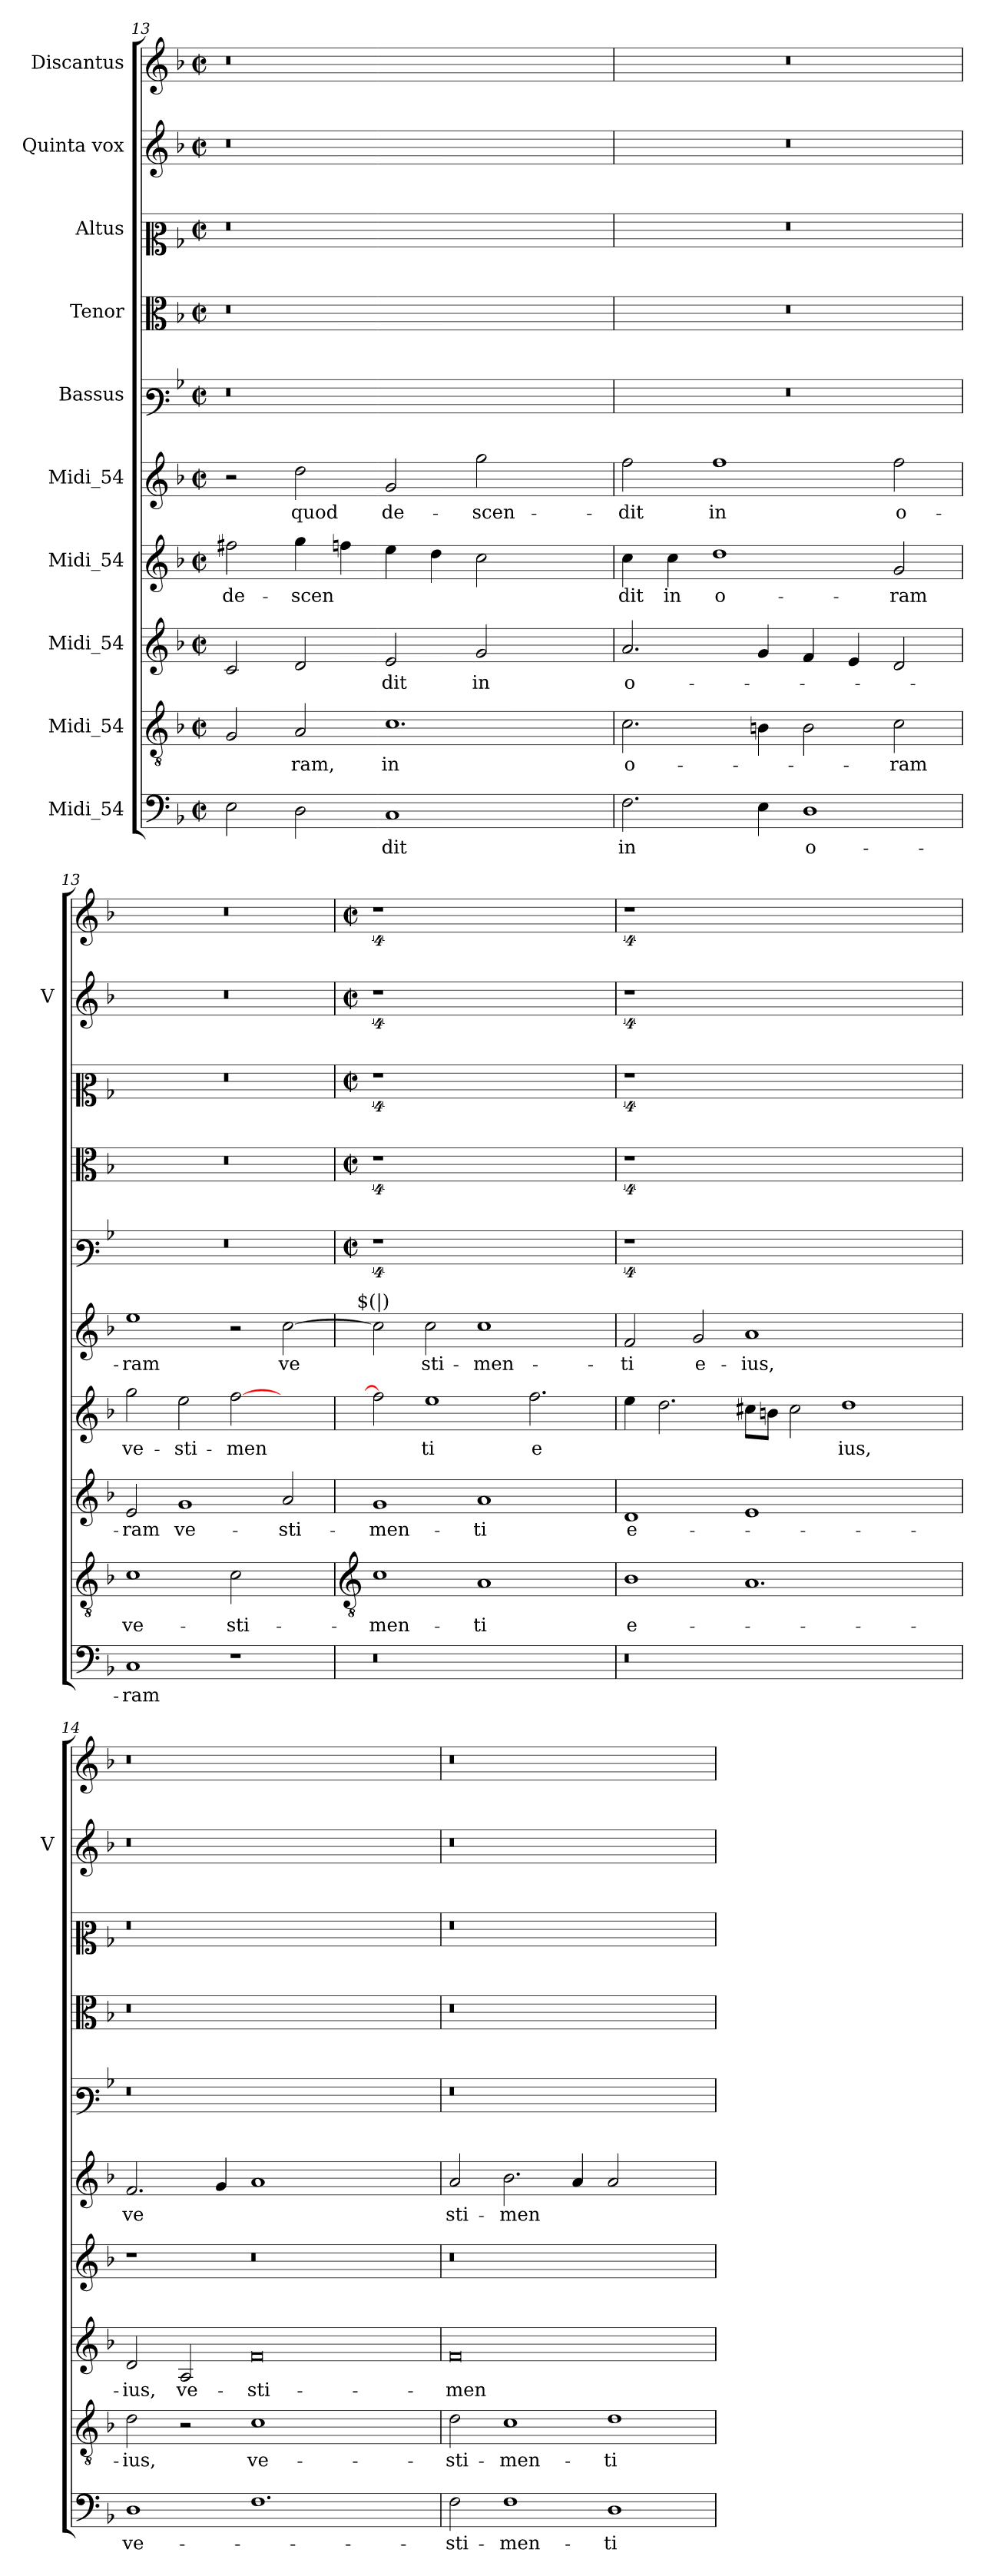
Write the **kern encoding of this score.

**kern	**text	**kern	**text	**kern	**text	**kern	**text	**kern	**text	**kern	**kern	**kern	**kern	**kern
*part10	*part10	*part9	*part9	*part8	*part8	*part7	*part7	*part6	*part6	*part5	*part4	*part3	*part2	*part1
*staff10	*staff10	*staff9	*staff9	*staff8	*staff8	*staff7	*staff7	*staff6	*staff6	*staff5	*staff4	*staff3	*staff2	*staff1
*I"Midi_54	*	*I"Midi_54	*	*I"Midi_54	*	*I"Midi_54	*	*I"Midi_54	*	*I"Bassus	*I"Tenor	*I"Altus	*I"Quinta vox	*I"Discantus
*	*	*	*	*	*	*	*	*	*	*	*	*	*I'V	*
*clefF4	*	*clefGv2	*	*clefG2	*	*clefG2	*	*clefG2	*	*clefF3	*clefC3	*clefC2	*clefG2	*clefG2
*k[b-]	*	*k[b-]	*	*k[b-]	*	*k[b-]	*	*k[b-]	*	*k[b-]	*k[b-]	*k[b-]	*k[b-]	*k[b-]
*F:	*	*F:	*	*F:	*	*F:	*	*F:	*	*F:	*F:	*F:	*F:	*F:
*M4/2	*	*M4/2	*	*M4/2	*	*M4/2	*	*M4/2	*	*M4/2	*M4/2	*M4/2	*M4/2	*M4/2
*met(c|)	*	*met(c|)	*	*met(c|)	*	*met(c|)	*	*met(c|)	*	*met(c|)	*met(c|)	*met(c|)	*met(c|)	*met(c|)
=13	=13	=13	=13	=13	=13	=13	=13	=13	=13	=13	=13	=13	=13	=13
!	!LO:LY:b	!	!	!	!	!	!LO:LY:b	!	!	!	!	!	!	!
2E	--	2G	.	2c	.	2ff#X	de-	2r	.	0r	0r	0r	0r	0r
!	!	!	!LO:LY:b	!	!	!	!LO:LY:b	!	!LO:LY:b	!	!	!	!	!
2D	.	2A	-ram,	2d	.	4gg	-scen	2dd	quod	.	.	.	.	.
.	.	.	.	.	.	4ffn	.	.	.	.	.	.	.	.
!	!LO:LY:b	!	!LO:LY:b	!	!LO:LY:b	!	!	!	!LO:LY:b	!	!	!	!	!
1C	dit	1.c	in	2e	-dit	4ee	.	2g	de-	.	.	.	.	.
.	.	.	.	.	.	4dd	.	.	.	.	.	.	.	.
!	!	!	!	!	!LO:LY:b	!	!	!	!LO:LY:b	!	!	!	!	!
.	.	.	.	2g	in	2cc	.	2gg	-scen-	.	.	.	.	.
2ryy	.	.	.	2ryy	.	2ryy	.	2ryy	.	2ryy	2ryy	2ryy	2ryy	2ryy
=13	=13	=13	=13	=13	=13	=13	=13	=13	=13	=13	=13	=13	=13	=13
!	!LO:LY:b	!	!LO:LY:b	!	!LO:LY:b	!	!LO:LY:b	!	!LO:LY:b	!	!	!	!	!
2.F	in	2.c	o-	2.a	o-	4cc	dit	2ff	-dit	0r	0r	0r	0r	0r
!	!	!	!	!	!	!	!LO:LY:b	!	!	!	!	!	!	!
.	.	.	.	.	.	4cc	in	.	.	.	.	.	.	.
!	!	!	!	!	!	!	!LO:LY:b	!	!LO:LY:b	!	!	!	!	!
.	.	.	.	.	.	1dd	o-	1ff	in	.	.	.	.	.
4E	.	4B	.	4g	.	.	.	.	.	.	.	.	.	.
!	!LO:LY:b	!	!	!	!	!	!	!	!	!	!	!	!	!
1D	o-	2B	.	4f	.	.	.	.	.	.	.	.	.	.
.	.	.	.	4e	.	.	.	.	.	.	.	.	.	.
!	!	!	!LO:LY:b	!	!	!	!LO:LY:b	!	!LO:LY:b	!	!	!	!	!
.	.	2c	-ram	2d	.	2g	-ram	2ff	o-	.	.	.	.	.
=13	=13	=13	=13	=13	=13	=13	=13	=13	=13	=13	=13	=13	=13	=13
!	!LO:LY:b	!	!LO:LY:b	!	!LO:LY:b	!	!LO:LY:b	!	!LO:LY:b	!	!	!	!	!
1C	-ram	1c	ve-	2e	-ram	2gg	ve-	1ee	-ram	0r	0r	0r	0r	0r
!	!	!	!	!	!LO:LY:b	!	!LO:LY:b	!	!	!	!	!	!	!
.	.	.	.	1g	ve-	2ee	-sti-	.	.	.	.	.	.	.
!	!	!	!LO:LY:b	!	!	!	!LO:LY:b	!	!	!	!	!	!	!
1r	.	2c	-sti-	.	.	[2ff	-men-	2r	.	.	.	.	.	.
!	!	!	!	!	!LO:LY:b	!	!	!	!LO:LY:b	!	!	!	!	!
.	.	2ryy	.	2a	-sti-	2ryy	.	[2cc	ve-	.	.	.	.	.
!!LO:LB:g=z
=14	=14	=14	=14	=14	=14	=14	=14	=14	=14	=14	=14	=14	=14	=14
*	*	*clefGv2	*	*	*	*	*	*	*	*	*	*	*	*
*	*	*	*	*	*	*	*	*	*	*M4/2	*M4/2	*M4/2	*M4/2	*M4/2
*	*	*	*	*	*	*	*	*	*	*met(c|)	*met(c|)	*met(c|)	*met(c|)	*met(c|)
!	!	!	!	!	!	!	!	!LO:TX:a:cj:t=$(|)	!	!	!	!	!	!
!	!	!	!LO:LY:b	!	!LO:LY:b	!	!LO:LY:b	!	!LO:LY:b	!	!	!	!	!
0r	.	1c	-men-	1g	-men-	2ff]	--	2cc]	--	4%9r	4%9r	4%9r	4%9r	4%9r
!	!	!	!	!	!	!	!LO:LY:b	!	!LO:LY:b	!	!	!	!	!
.	.	.	.	.	.	1ee	ti	2cc	sti-	.	.	.	.	.
!	!	!	!LO:LY:b	!	!LO:LY:b	!	!	!	!LO:LY:b	!	!	!	!	!
.	.	1A	-ti	1a	-ti	.	.	1cc	-men-	.	.	.	.	.
!	!	!	!	!	!	!	!LO:LY:b	!	!	!	!	!	!	!
.	.	.	.	.	.	2.ff	e-	.	.	.	.	.	.	.
4ryy	.	4ryy	.	4ryy	.	.	.	4ryy	.	.	.	.	.	.
=14	=14	=14	=14	=14	=14	=14	=14	=14	=14	=14	=14	=14	=14	=14
!	!	!	!LO:LY:b	!	!LO:LY:b	!	!	!	!LO:LY:b	!	!	!	!	!
0r	.	1B-	e-	1d	e-	4ee	.	2f	-ti	4%11r	4%11r	4%11r	4%11r	4%11r
!	!	!	!	!	!	!	!LO:LY:b	!	!	!	!	!	!	!
.	.	.	.	.	.	2.dd	--	.	.	.	.	.	.	.
!	!	!	!	!	!	!	!	!	!LO:LY:b	!	!	!	!	!
.	.	.	.	.	.	.	.	2g	e-	.	.	.	.	.
!	!	!	!	!	!	!	!	!	!LO:LY:b	!	!	!	!	!
.	.	1.A	.	1e	.	8cc#L	.	1a	-ius,	.	.	.	.	.
.	.	.	.	.	.	8bJ	.	.	.	.	.	.	.	.
.	.	.	.	.	.	2cc#	.	.	.	.	.	.	.	.
!	!	!	!	!	!	!	!LO:LY:b	!	!	!	!	!	!	!
.	.	.	.	.	.	1dd	ius,	.	.	.	.	.	.	.
2.ryy	.	.	.	2.ryy	.	.	.	2.ryy	.	.	.	.	.	.
.	.	4ryy	.	.	.	.	.	.	.	.	.	.	.	.
=14	=14	=14	=14	=14	=14	=14	=14	=14	=14	=14	=14	=14	=14	=14
!	!LO:LY:b	!	!LO:LY:b	!	!LO:LY:b	!	!	!	!LO:LY:b	!	!	!	!	!
1D	ve-	2d	-ius,	2d	-ius,	1r	.	2.f	ve-	0.r	0.r	0.r	0.r	0.r
!	!	!	!	!	!LO:LY:b	!	!	!	!	!	!	!	!	!
.	.	2r	.	2A	ve-	.	.	.	.	.	.	.	.	.
.	.	.	.	.	.	.	.	4g	.	.	.	.	.	.
!	!	!	!LO:LY:b	!	!LO:LY:b	!	!	!	!LO:LY:b	!	!	!	!	!
1.F	.	1c	ve-	0f	-sti-	0r	.	1a	--	.	.	.	.	.
.	.	1ryy	.	.	.	.	.	1ryy	.	.	.	.	.	.
2ryy	.	.	.	.	.	.	.	.	.	.	.	.	.	.
=14	=14	=14	=14	=14	=14	=14	=14	=14	=14	=14	=14	=14	=14	=14
!	!LO:LY:b	!	!LO:LY:b	!	!LO:LY:b	!	!	!	!LO:LY:b	!	!	!	!	!
2F	-sti-	2d	-sti-	0f	-men-	0r	.	2a	sti-	0r	0r	0r	0r	0r
!	!LO:LY:b	!	!LO:LY:b	!	!	!	!	!	!LO:LY:b	!	!	!	!	!
1F	-men-	1c	-men-	.	.	.	.	2.b-	-men-	.	.	.	.	.
.	.	.	.	.	.	.	.	4a	.	.	.	.	.	.
!	!LO:LY:b	!	!LO:LY:b	!	!	!	!	!	!LO:LY:b	!	!	!	!	!
1D	-ti	1d	-ti	.	.	.	.	2a	--	.	.	.	.	.
.	.	.	.	2ryy	.	2ryy	.	2ryy	.	2ryy	2ryy	2ryy	2ryy	2ryy
=	=	=	=	=	=	=	=	=	=	=	=	=	=	=
*-	*-	*-	*-	*-	*-	*-	*-	*-	*-	*-	*-	*-	*-	*-
